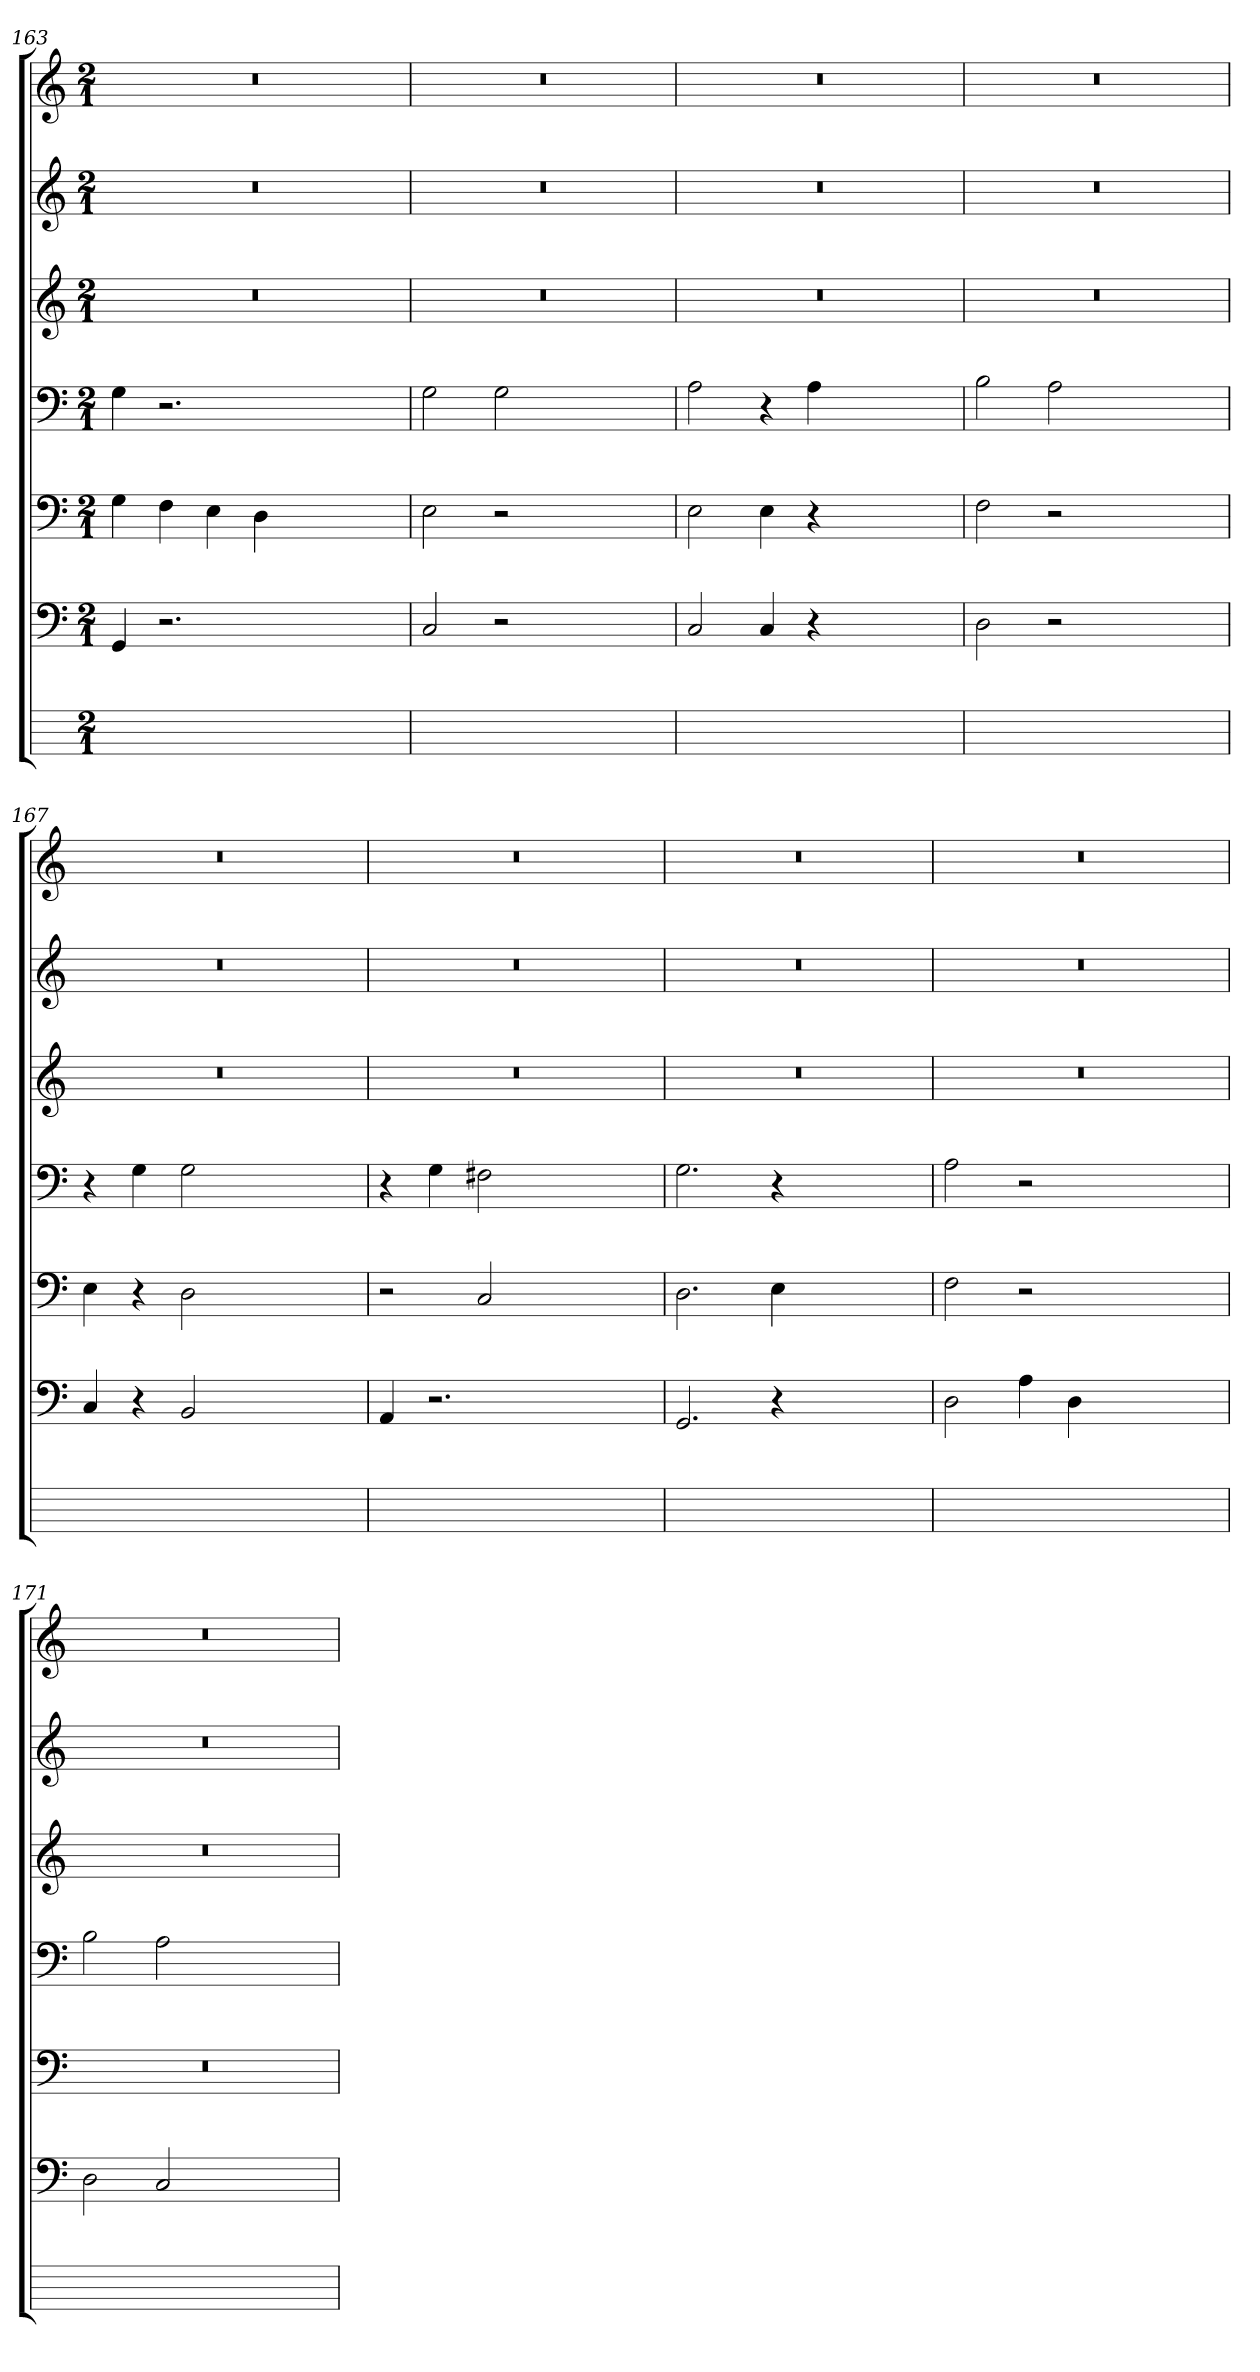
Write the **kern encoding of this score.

**kern	**kern	**kern	**kern	**kern	**kern	**kern
*part7	*part6	*part5	*part4	*part3	*part2	*part1
*staff7	*staff6	*staff5	*staff4	*staff3	*staff2	*staff1
*	*clefF4	*clefF4	*clefF4	*clefG2	*clefG2	*clefG2
*	*k[]	*k[]	*k[]	*k[]	*k[]	*k[]
*	*C:	*C:	*C:	*C:	*C:	*C:
*M2/1	*M2/1	*M2/1	*M2/1	*M2/1	*M2/1	*M2/1
=163	=163	=163	=163	=163	=163	=163
0ryy	4GG	4G	4G	0r	0r	0r
.	2.r	4Fi	2.r	.	.	.
.	.	4Ei	.	.	.	.
.	.	4Di	.	.	.	.
.	1ryy	1ryy	1ryy	.	.	.
=164	=164	=164	=164	=164	=164	=164
0ryy	2C	2E	2Gj	0r	0r	0r
.	2r	2r	2Gj	.	.	.
.	1ryy	1ryy	1ryy	.	.	.
=165	=165	=165	=165	=165	=165	=165
0ryy	2Cj	2Ej	2A	0r	0r	0r
.	4C	4E	4r	.	.	.
.	4r	4r	4A	.	.	.
.	1ryy	1ryy	1ryy	.	.	.
=166	=166	=166	=166	=166	=166	=166
0ryy	2D	2F	2B	0r	0r	0r
.	2r	2r	2A	.	.	.
.	1ryy	1ryy	1ryy	.	.	.
=167	=167	=167	=167	=167	=167	=167
0ryy	4C	4E	4r	0r	0r	0r
.	4r	4r	4G	.	.	.
.	2BB	2D	2G	.	.	.
.	1ryy	1ryy	1ryy	.	.	.
=168	=168	=168	=168	=168	=168	=168
0ryy	4AA	2r	4r	0r	0r	0r
.	2.r	.	4Gj	.	.	.
.	.	2C	2F#X	.	.	.
.	1ryy	1ryy	1ryy	.	.	.
=169	=169	=169	=169	=169	=169	=169
0ryy	2.GG	2.D	2.G	0r	0r	0r
.	4r	4E	4r	.	.	.
.	1ryy	1ryy	1ryy	.	.	.
=170	=170	=170	=170	=170	=170	=170
0ryy	2D	2F	2A	0r	0r	0r
.	4Ai	2r	2r	.	.	.
.	4D	.	.	.	.	.
.	1ryy	1ryy	1ryy	.	.	.
=171	=171	=171	=171	=171	=171	=171
0ryy	2D	0r	2B	0r	0r	0r
.	2C	.	2A	.	.	.
.	1ryy	.	1ryy	.	.	.
=	=	=	=	=	=	=
*-	*-	*-	*-	*-	*-	*-
